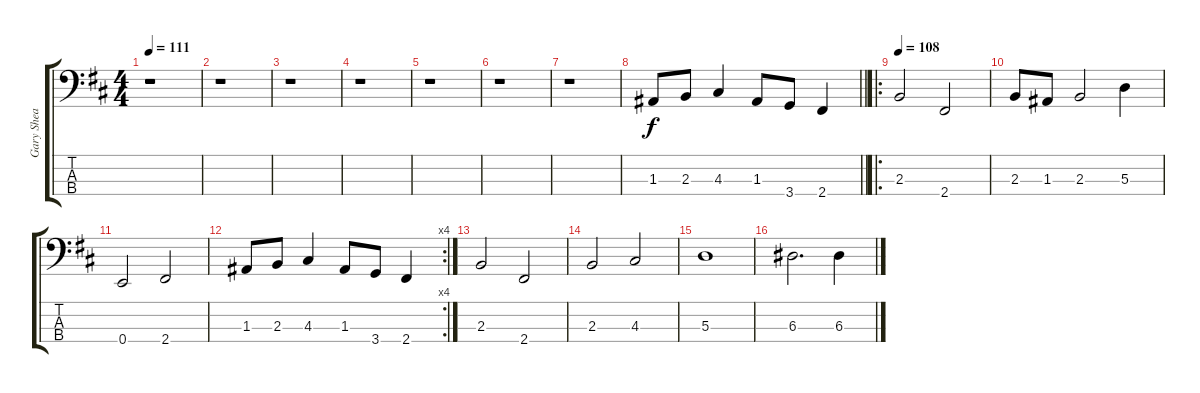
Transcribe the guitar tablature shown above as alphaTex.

\track ("Gary Shea" "Gary Shea") {instrument electricbassfinger}
\staff {score tabs}
\tuning (G2 D2 A1 E1) {hide}
\ts (4 4)
\tempo 111
\clef f4
\ks d
r.1{dy f instrument electricbassfinger} |
r.1 |
r.1 |
r.1 |
r.1 |
r.1 |
r.1 |
\barLineRight lightlight
1.3.8 2.3.8 4.3.4 1.3.8 3.4.8 2.4.4 |
\ro
\tempo 108
2.3.2 2.4.2 |
2.3.8 1.3.8 2.3.2 5.3.4 |
0.4.2 2.4.2 |
\rc 4
1.3.8 2.3.8 4.3.4 1.3.8 3.4.8 2.4.4 |
2.3.2 2.4.2 |
2.3.2 4.3.2 |
5.3.1 |
6.3.2{d} 6.3.4
